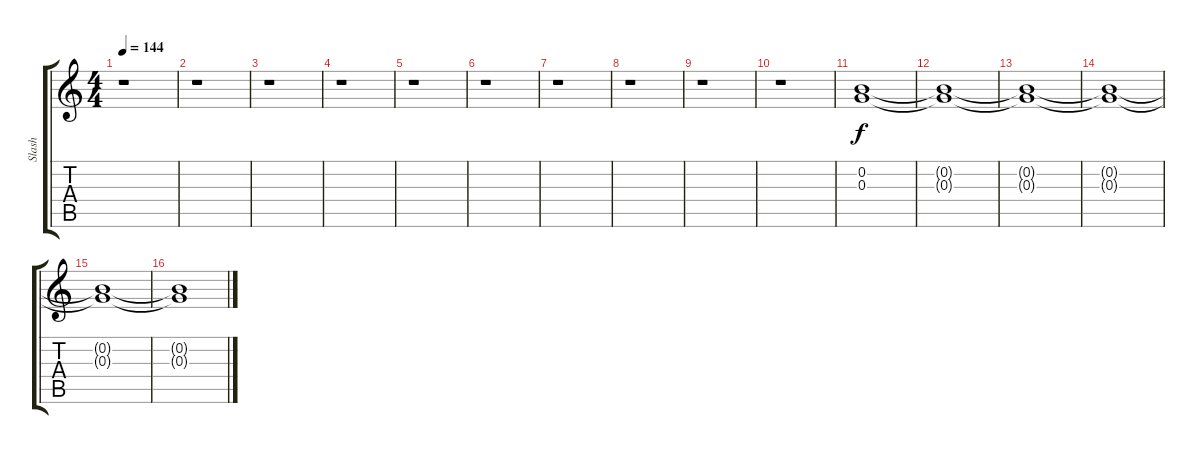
\track ("Slash" "Slash") {instrument distortionguitar}
\staff {score tabs}
\tuning (E4 B3 G3 D3 A2 E2) {hide}
\ts (4 4)
\tempo 144
\clef g2
\ks c
r.1{dy f instrument distortionguitar} |
r.1 |
r.1 |
r.1 |
r.1 |
r.1 |
r.1 |
r.1 |
r.1 |
r.1 |
(0.2 0.3).1{volume 1} |
(0.2{t} 0.3{t}).1 |
(0.2{t} 0.3{t}).1 |
(0.2{t} 0.3{t}).1 |
(0.2{t} 0.3{t}).1 |
(0.2{t} 0.3{t}).1{volume 2}
